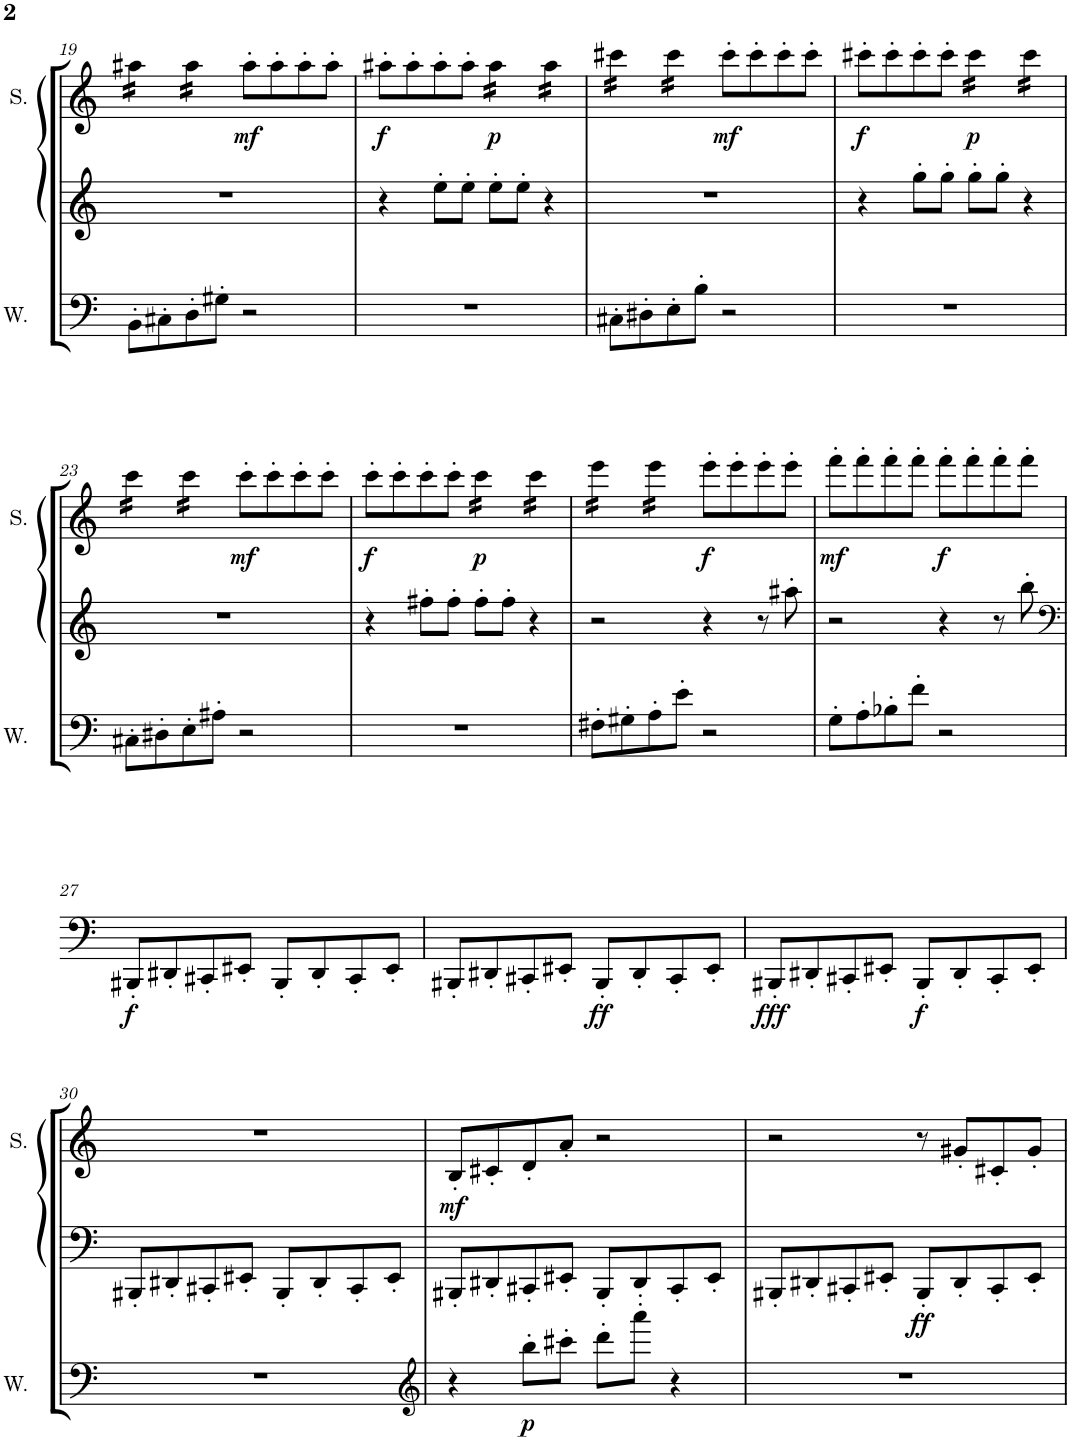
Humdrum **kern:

**kern	**dynam	**kern	**dynam	**kern	**dynam
*part3	*part3	*part2	*part2	*part1	*part1
*staff3	*staff3	*staff2	*staff2	*staff1	*staff1
*I"Wave	*	*I"Square Synthesizer	*	*I"Square	*
*I'W.	*	*	*	*I'S.	*
!!LO:PB:g=z
*clefF4	*	*clefG2	*	*clefG2	*
*k[]	*	*k[]	*	*k[]	*
*M4/4	*	*M4/4	*	*M4/4	*
*met(c)	*	*met(c)	*	*met(c)	*
=19	=19	=19	=19	=19	=19
*	*	*	*	*tremolo	*
8BB'\L	.	1r	.	16aa#X\LL	.
.	.	.	.	16aa#X\	.
8C#X'\	.	.	.	16aa#X\	.
.	.	.	.	16aa#X\JJ	.
8D'\	.	.	.	16aa#\LL	.
.	.	.	.	16aa#\	.
8G#X'\J	.	.	.	16aa#\	.
.	.	.	.	16aa#\JJ	.
*	*	*	*	*Xtremolo	*
!	!	!	!	!	!LO:DY:b
2r	.	.	.	8aa#'\L	mf
.	.	.	.	8aa#'\	.
.	.	.	.	8aa#'\	.
.	.	.	.	8aa#'\J	.
=20	=20	=20	=20	=20	=20
!	!	!	!	!	!LO:DY:b
1r	.	4r	.	8aa#X'\L	f
.	.	.	.	8aa#'\	.
.	.	8ee'\L	.	8aa#'\	.
.	.	8ee'\J	.	8aa#'\J	.
!	!	!	!	!	!LO:DY:b
*	*	*	*	*tremolo	*
.	.	8ee'\L	.	16aa#\LL	p
.	.	.	.	16aa#\	.
.	.	8ee'\J	.	16aa#\	.
.	.	.	.	16aa#\JJ	.
.	.	4r	.	16aa#\LL	.
.	.	.	.	16aa#\	.
.	.	.	.	16aa#\	.
.	.	.	.	16aa#\JJ	.
=21	=21	=21	=21	=21	=21
8C#X'\L	.	1r	.	16ccc#X\LL	.
.	.	.	.	16ccc#X\	.
8D#X'\	.	.	.	16ccc#X\	.
.	.	.	.	16ccc#X\JJ	.
8E'\	.	.	.	16ccc#\LL	.
.	.	.	.	16ccc#\	.
8B'\J	.	.	.	16ccc#\	.
.	.	.	.	16ccc#\JJ	.
*	*	*	*	*Xtremolo	*
!	!	!	!	!	!LO:DY:b
2r	.	.	.	8ccc#'\L	mf
.	.	.	.	8ccc#'\	.
.	.	.	.	8ccc#'\	.
.	.	.	.	8ccc#'\J	.
=22	=22	=22	=22	=22	=22
!	!	!	!	!	!LO:DY:b
1r	.	4r	.	8ccc#X'\L	f
.	.	.	.	8ccc#'\	.
.	.	8gg'\L	.	8ccc#'\	.
.	.	8gg'\J	.	8ccc#'\J	.
!	!	!	!	!	!LO:DY:b
*	*	*	*	*tremolo	*
.	.	8gg'\L	.	16ccc#\LL	p
.	.	.	.	16ccc#\	.
.	.	8gg'\J	.	16ccc#\	.
.	.	.	.	16ccc#\JJ	.
.	.	4r	.	16ccc#\LL	.
.	.	.	.	16ccc#\	.
.	.	.	.	16ccc#\	.
.	.	.	.	16ccc#\JJ	.
!!LO:LB:g=z
=23	=23	=23	=23	=23	=23
8C#X'\L	.	1r	.	16ccc\LL	.
.	.	.	.	16ccc\	.
8D#X'\	.	.	.	16ccc\	.
.	.	.	.	16ccc\JJ	.
8E'\	.	.	.	16ccc\LL	.
.	.	.	.	16ccc\	.
8A#X'\J	.	.	.	16ccc\	.
.	.	.	.	16ccc\JJ	.
*	*	*	*	*Xtremolo	*
!	!	!	!	!	!LO:DY:b
2r	.	.	.	8ccc'\L	mf
.	.	.	.	8ccc'\	.
.	.	.	.	8ccc'\	.
.	.	.	.	8ccc'\J	.
=24	=24	=24	=24	=24	=24
!	!	!	!	!	!LO:DY:b
1r	.	4r	.	8ccc'\L	f
.	.	.	.	8ccc'\	.
.	.	8ff#X'\L	.	8ccc'\	.
.	.	8ff#'\J	.	8ccc'\J	.
!	!	!	!	!	!LO:DY:b
*	*	*	*	*tremolo	*
.	.	8ff#'\L	.	16ccc\LL	p
.	.	.	.	16ccc\	.
.	.	8ff#'\J	.	16ccc\	.
.	.	.	.	16ccc\JJ	.
.	.	4r	.	16ccc\LL	.
.	.	.	.	16ccc\	.
.	.	.	.	16ccc\	.
.	.	.	.	16ccc\JJ	.
=25	=25	=25	=25	=25	=25
8F#X'\L	.	2r	.	16eee\LL	.
.	.	.	.	16eee\	.
8G#X'\	.	.	.	16eee\	.
.	.	.	.	16eee\JJ	.
8A'\	.	.	.	16eee\LL	.
.	.	.	.	16eee\	.
8e'\J	.	.	.	16eee\	.
.	.	.	.	16eee\JJ	.
*	*	*	*	*Xtremolo	*
!	!	!	!	!	!LO:DY:b
2r	.	4r	.	8eee'\L	f
.	.	.	.	8eee'\	.
.	.	8r	.	8eee'\	.
.	.	8aa#X'\	.	8eee'\J	.
=26	=26	=26	=26	=26	=26
!	!	!	!	!	!LO:DY:b
8G'\L	.	2r	.	8fff'\L	mf
8A'\	.	.	.	8fff'\	.
8B-X'\	.	.	.	8fff'\	.
8f'\J	.	.	.	8fff'\J	.
!	!	!	!	!	!LO:DY:b
2r	.	4r	.	8fff'\L	f
.	.	.	.	8fff'\	.
.	.	8r	.	8fff'\	.
.	.	8bb'\	.	8fff'\J	.
!!LO:LB:g=z
=27	=27	=27	=27	=27	=27
*	*	*clefF4	*	*	*
!	!	!	!LO:DY:b	!	!
1r	.	8BBB#X'/L	f	1r	.
.	.	8DD#X'/	.	.	.
.	.	8CC#X'/	.	.	.
.	.	8EE#X'/J	.	.	.
.	.	8BBB#'/L	.	.	.
.	.	8DD#'/	.	.	.
.	.	8CC#'/	.	.	.
.	.	8EE#'/J	.	.	.
=28	=28	=28	=28	=28	=28
1r	.	8BBB#X'/L	.	1r	.
.	.	8DD#X'/	.	.	.
.	.	8CC#X'/	.	.	.
.	.	8EE#X'/J	.	.	.
!	!	!	!LO:DY:b	!	!
.	.	8BBB#'/L	ff	.	.
.	.	8DD#'/	.	.	.
.	.	8CC#'/	.	.	.
.	.	8EE#'/J	.	.	.
=29	=29	=29	=29	=29	=29
!	!	!	!LO:DY:b	!	!
1r	.	8BBB#X'/L	fff	1r	.
.	.	8DD#X'/	.	.	.
.	.	8CC#X'/	.	.	.
.	.	8EE#X'/J	.	.	.
!	!	!	!LO:DY:b	!	!
.	.	8BBB#'/L	f	.	.
.	.	8DD#'/	.	.	.
.	.	8CC#'/	.	.	.
.	.	8EE#'/J	.	.	.
!!LO:LB:g=z
=30	=30	=30	=30	=30	=30
1r	.	8BBB#X'/L	.	1r	.
.	.	8DD#X'/	.	.	.
.	.	8CC#X'/	.	.	.
.	.	8EE#X'/J	.	.	.
.	.	8BBB#'/L	.	.	.
.	.	8DD#'/	.	.	.
.	.	8CC#'/	.	.	.
.	.	8EE#'/J	.	.	.
=31	=31	=31	=31	=31	=31
*clefG2	*	*	*	*	*
!	!	!	!	!	!LO:DY:b
4r	.	8BBB#X'/L	.	8B'/L	mf
.	.	8DD#X'/	.	8c#X'/	.
!	!LO:DY:b	!	!	!	!
8bb'\L	p	8CC#X'/	.	8d'/	.
8ccc#X'\J	.	8EE#X'/J	.	8a'/J	.
8ddd'\L	.	8BBB#'/L	.	2r	.
8aaa'\J	.	8DD#'/	.	.	.
4r	.	8CC#'/	.	.	.
.	.	8EE#'/J	.	.	.
=32	=32	=32	=32	=32	=32
1r	.	8BBB#X'/L	.	2r	.
.	.	8DD#X'/	.	.	.
.	.	8CC#X'/	.	.	.
.	.	8EE#X'/J	.	.	.
!	!	!	!LO:DY:b	!	!
.	.	8BBB#'/L	ff	8r	.
.	.	8DD#'/	.	8g#X'/L	.
.	.	8CC#'/	.	8c#X'/	.
.	.	8EE#'/J	.	8g#'/J	.
=	=	=	=	=	=
*-	*-	*-	*-	*-	*-
